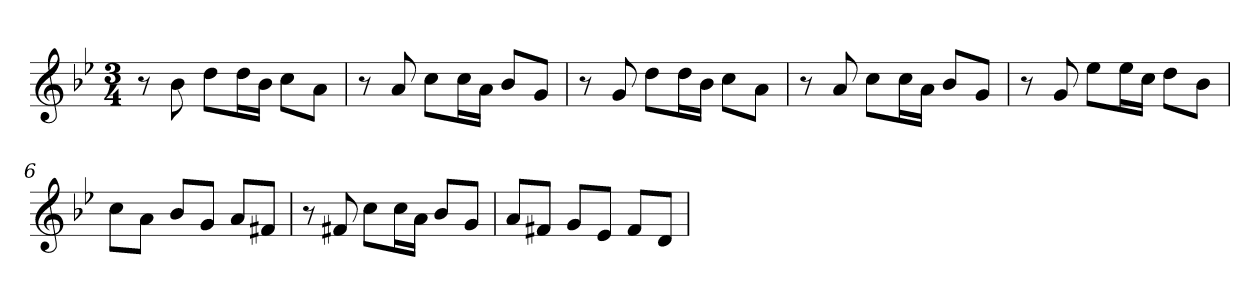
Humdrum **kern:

**kern
*part1
*staff1
*clefG2
*k[b-e-]
*g:
*M3/4
*MM120
=1
8r
8b-
8dd\L
16dd\L
16b-\JJ
8cc\L
8a\J
=2
8r
8a
8cc\L
16cc\L
16a\JJ
8b-/L
8g/J
=3
8r
8g
8dd\L
16dd\L
16b-\JJ
8cc\L
8a\J
=4
8r
8a
8cc\L
16cc\L
16a\JJ
8b-/L
8g/J
=5
8r
8g
8ee-\L
16ee-\L
16cc\JJ
8dd\L
8b-\J
=6
8cc\L
8a\J
8b-/L
8g/J
8a/L
8f#X/J
=7
8r
8f#X
8cc\L
16cc\L
16a\JJ
8b-/L
8g/J
=8
8a/L
8f#X/J
8g/L
8e-/J
8f#/L
8d/J
=
*-
